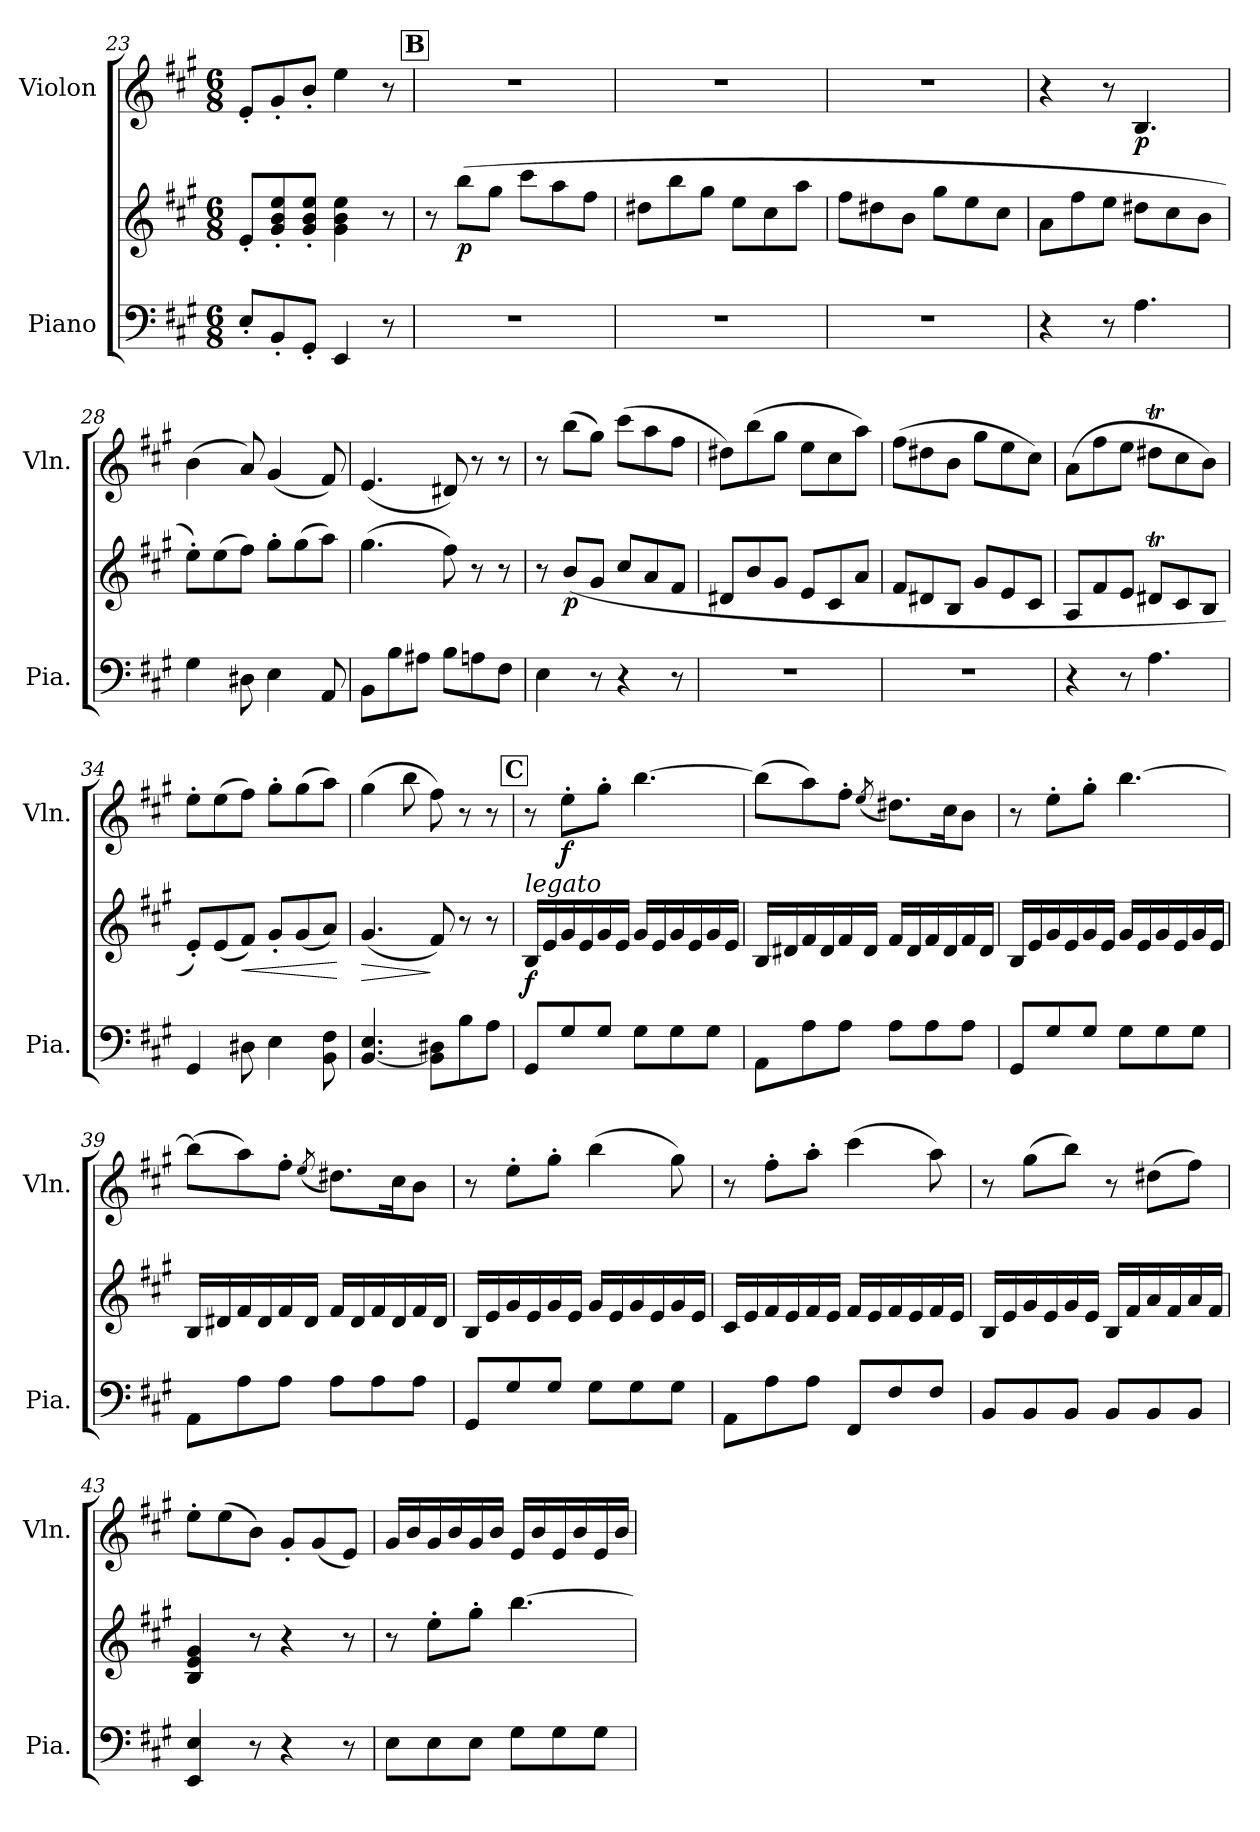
**kern	**kern	**dynam	**kern	**dynam
*part2	*part2	*part2	*part1	*part1
*staff3	*staff2	*staff2/3	*staff1	*staff1
*I"Piano	*	*	*I"Violon	*
*I'Pia.	*	*	*I'Vln.	*
*clefF4	*clefG2	*	*clefG2	*
*k[f#c#g#]	*k[f#c#g#]	*	*k[f#c#g#]	*
*M6/8	*M6/8	*	*M6/8	*
=23	=23	=23	=23	=23
8E'/L	8e'/L	.	8e'/L	.
8BB'/	8g#/' 8b/' 8ee/'	.	8g#'/	.
8GG#'/J	8g#/' 8b/' 8ee/'J	.	8b'/J	.
4EE/	4g#\ 4b\ 4ee\	.	4ee\	.
8r	8r	.	8r	.
!!LO:REH:place=s1:a:B:fs=14:t=B
=24	=24	=24	=24	=24
2.r	8r	.	2.r	.
!	!	!LO:DY:b	!	!
.	(>8bb\L	p	.	.
.	8gg#\J	.	.	.
.	8ccc#\L	.	.	.
.	8aa\	.	.	.
.	8ff#\J	.	.	.
=25	=25	=25	=25	=25
2.r	8dd#X\L	.	2.r	.
.	8bb\	.	.	.
.	8gg#\J	.	.	.
.	8ee\L	.	.	.
.	8cc#\	.	.	.
.	8aa\J	.	.	.
=26	=26	=26	=26	=26
2.r	8ff#\L	.	2.r	.
.	8dd#X\	.	.	.
.	8b\J	.	.	.
.	8gg#\L	.	.	.
.	8ee\	.	.	.
.	8cc#\J	.	.	.
=27	=27	=27	=27	=27
4r	8a\L	.	4r	.
.	8ff#\	.	.	.
8r	8ee\J	.	8r	.
!	!	!	!	!LO:DY:b
4.A\	8dd#X\L	.	4.B/	p
.	8cc#\	.	.	.
.	8b\J	.	.	.
!!LO:LB:g=z
=28	=28	=28	=28	=28
4G#\	8ee'\L)	.	(>4b\	.
.	(>8ee\	.	.	.
8D#X\	8ff#\J)	.	8a/)	.
4E\	8gg#'\L	.	(<4g#/	.
.	(>8gg#\	.	.	.
8AA/	8aa\J)	.	8f#/)	.
=29	=29	=29	=29	=29
8BB\L	(>4.gg#\	.	(<4.e/	.
8B\	.	.	.	.
8A#X\J	.	.	.	.
8B\L	8ff#\)	.	8d#X/)	.
8An\	8r	.	8r	.
8F#\J	8r	.	8r	.
=30	=30	=30	=30	=30
4E\	8r	.	8r	.
!	!	!LO:DY:b	!	!
.	(<8b/L	p	(>8bb\L	.
8r	8g#/J	.	8gg#\J)	.
4r	8cc#/L	.	(>8ccc#\L	.
.	8a/	.	8aa\	.
8r	8f#/J	.	8ff#\J	.
=31	=31	=31	=31	=31
2.r	8d#X/L	.	8dd#X\L)	.
.	8b/	.	(>8bb\	.
.	8g#/J	.	8gg#\J	.
.	8e/L	.	8ee\L	.
.	8c#/	.	8cc#\	.
.	8a/J	.	8aa\J)	.
=32	=32	=32	=32	=32
2.r	8f#/L	.	(>8ff#\L	.
.	8d#X/	.	8dd#X\	.
.	8B/J	.	8b\J	.
.	8g#/L	.	8gg#\L	.
.	8e/	.	8ee\	.
.	8c#/J	.	8cc#\J)	.
=33	=33	=33	=33	=33
4r	8A/L	.	(>8a\L	.
.	8f#/	.	8ff#\	.
8r	8e/J	.	8ee\J	.
4.A\	8d#Xt/L	.	8dd#Xt\L	.
.	8c#/	.	8cc#\	.
.	8B/J	.	8b\J)	.
!!LO:PB:g=z
=34	=34	=34	=34	=34
4GG#/	8e'/L)	.	8ee'\L	.
.	(<8e/	.	(>8ee\	.
!	!	!LO:HP:b	!	!
8D#X\	8f#/J)	<	8ff#\J)	.
4E\	8g#'/L	.	8gg#'\L	.
.	(<8g#/	.	(>8gg#\	.
8BB\ 8F#\	8a/J)	.	8aa\J)	.
.	.	[	.	.
=35	=35	=35	=35	=35
!	!	!LO:HP:b	!	!
[4.BB/ 4.E/	(<4.g#/	>	(>4gg#\	.
.	.	.	8bb\	.
8BB\] 8D#X\L	8f#/)	]	8ff#\)	.
8B\	8r	.	8r	.
8A\J	8r	.	8r	.
!!LO:REH:place=s1:a:B:fs=14:t=C
=36	=36	=36	=36	=36
!	!LO:TX:a:i:t=legato	!	!	!
!	!	!LO:DY:b	!	!
8GG#/L	16B/LL	f	8r	.
.	16e/	.	.	.
!	!	!	!	!LO:DY:b
8G#/	16g#/	.	8ee'\L	f
.	16e/	.	.	.
8G#/J	16g#/	.	8gg#'\J	.
.	16e/JJ	.	.	.
8G#\L	16g#/LL	.	[4.bb\	.
.	16e/	.	.	.
8G#\	16g#/	.	.	.
.	16e/	.	.	.
8G#\J	16g#/	.	.	.
.	16e/JJ	.	.	.
=37	=37	=37	=37	=37
8AA\L	16B/LL	.	(>8bb\L]	.
.	16d#X/	.	.	.
8A\	16f#/	.	8aa\)	.
.	16d#/	.	.	.
8A\J	16f#/	.	8ff#'\J	.
.	16d#/JJ	.	.	.
.	.	.	(<8qee/	.
8A\L	16f#/LL	.	8.dd#X\L)	.
.	16d#/	.	.	.
8A\	16f#/	.	.	.
.	16d#/	.	16cc#\K	.
8A\J	16f#/	.	8b\J	.
.	16d#/JJ	.	.	.
=38	=38	=38	=38	=38
8GG#/L	16B/LL	.	8r	.
.	16e/	.	.	.
8G#/	16g#/	.	8ee'\L	.
.	16e/	.	.	.
8G#/J	16g#/	.	8gg#'\J	.
.	16e/JJ	.	.	.
8G#\L	16g#/LL	.	[4.bb\	.
.	16e/	.	.	.
8G#\	16g#/	.	.	.
.	16e/	.	.	.
8G#\J	16g#/	.	.	.
.	16e/JJ	.	.	.
!!LO:LB:g=z
=39	=39	=39	=39	=39
8AA\L	16B/LL	.	(>8bb\L]	.
.	16d#X/	.	.	.
8A\	16f#/	.	8aa\)	.
.	16d#/	.	.	.
8A\J	16f#/	.	8ff#'\J	.
.	16d#/JJ	.	.	.
.	.	.	(<8qee/	.
8A\L	16f#/LL	.	8.dd#X\L)	.
.	16d#/	.	.	.
8A\	16f#/	.	.	.
.	16d#/	.	16cc#\K	.
8A\J	16f#/	.	8b\J	.
.	16d#/JJ	.	.	.
=40	=40	=40	=40	=40
8GG#/L	16B/LL	.	8r	.
.	16e/	.	.	.
8G#/	16g#/	.	8ee'\L	.
.	16e/	.	.	.
8G#/J	16g#/	.	8gg#'\J	.
.	16e/JJ	.	.	.
8G#\L	16g#/LL	.	(>4bb\	.
.	16e/	.	.	.
8G#\	16g#/	.	.	.
.	16e/	.	.	.
8G#\J	16g#/	.	8gg#\)	.
.	16e/JJ	.	.	.
=41	=41	=41	=41	=41
8AA\L	16c#/LL	.	8r	.
.	16e/	.	.	.
8A\	16f#/	.	8ff#'\L	.
.	16e/	.	.	.
8A\J	16f#/	.	8aa'\J	.
.	16e/JJ	.	.	.
8FF#/L	16f#/LL	.	(>4ccc#\	.
.	16e/	.	.	.
8F#/	16f#/	.	.	.
.	16e/	.	.	.
8F#/J	16f#/	.	8aa\)	.
.	16e/JJ	.	.	.
=42	=42	=42	=42	=42
8BB/L	16B/LL	.	8r	.
.	16e/	.	.	.
8BB/	16g#/	.	(>8gg#\L	.
.	16e/	.	.	.
8BB/J	16g#/	.	8bb\J)	.
.	16e/JJ	.	.	.
8BB/L	16B/LL	.	8r	.
.	16f#/	.	.	.
8BB/	16a/	.	(>8dd#X\L	.
.	16f#/	.	.	.
8BB/J	16a/	.	8ff#\J)	.
.	16f#/JJ	.	.	.
!!LO:LB:g=z
=43	=43	=43	=43	=43
4EE/ 4E/	4B/ 4e/ 4g#/	.	8ee'\L	.
.	.	.	(>8ee\	.
8r	8r	.	8b\J)	.
4r	4r	.	8g#'/L	.
.	.	.	(<8g#/	.
8r	8r	.	8e/J)	.
=44	=44	=44	=44	=44
8E\L	8r	.	16g#/LL	.
.	.	.	16b/	.
8E\	8ee'\L	.	16g#/	.
.	.	.	16b/	.
8E\J	8gg#'\J	.	16g#/	.
.	.	.	16b/JJ	.
8G#\L	[4.bb\	.	16e/LL	.
.	.	.	16b/	.
8G#\	.	.	16e/	.
.	.	.	16b/	.
8G#\J	.	.	16e/	.
.	.	.	16b/JJ	.
=	=	=	=	=
*-	*-	*-	*-	*-
